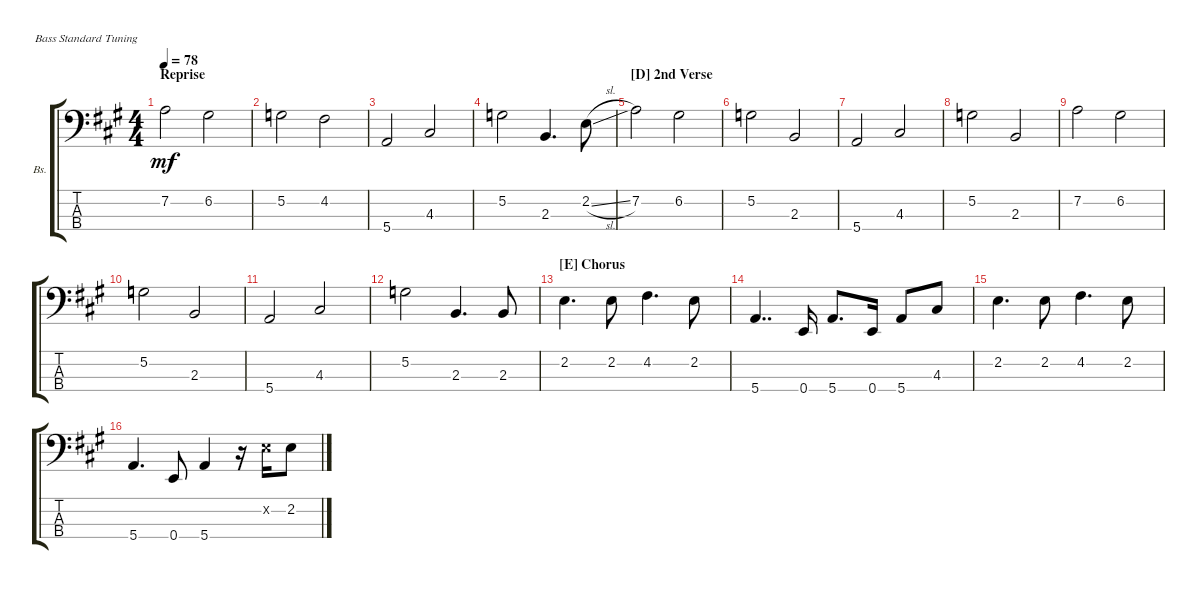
\defaultSystemsLayout 4
\bracketExtendMode groupsimilarinstruments
\firstSystemTrackNameOrientation horizontal
\otherSystemsTrackNameOrientation horizontal
\track ("Bass" "Bs.") {instrument electricbassfinger}
\staff {score tabs}
\tuning (G2 D2 A1 E1)
\ts (4 4)
\section ("" "Reprise")
\tempo 78
\clef f4
\ks a
7.2.2{dy mf} 6.2.2 |
5.2.2 4.2.2 |
5.4.2 4.3.2 |
5.2.2 2.3.4{d} 2.2{sl}.8 |
\section ("D" "2nd Verse")
7.2.2 6.2.2 |
5.2.2 2.3.2 |
5.4.2 4.3.2 |
5.2.2 2.3.2 |
7.2.2 6.2.2 |
5.2.2 2.3.2 |
5.4.2 4.3.2 |
5.2.2 2.3.4{d} 2.3.8 |
\section ("E" "Chorus")
2.2.4{d} 2.2.8 4.2.4{d} 2.2.8 |
5.4.4{dd} 0.4.16 5.4.8{d} 0.4.16 5.4.8 4.3.8 |
2.2.4{d} 2.2.8 4.2.4{d} 2.2.8 |
5.4.4{d} 0.4.8 5.4.4 r.16 2.2{x}.16 2.2{sl}.8
